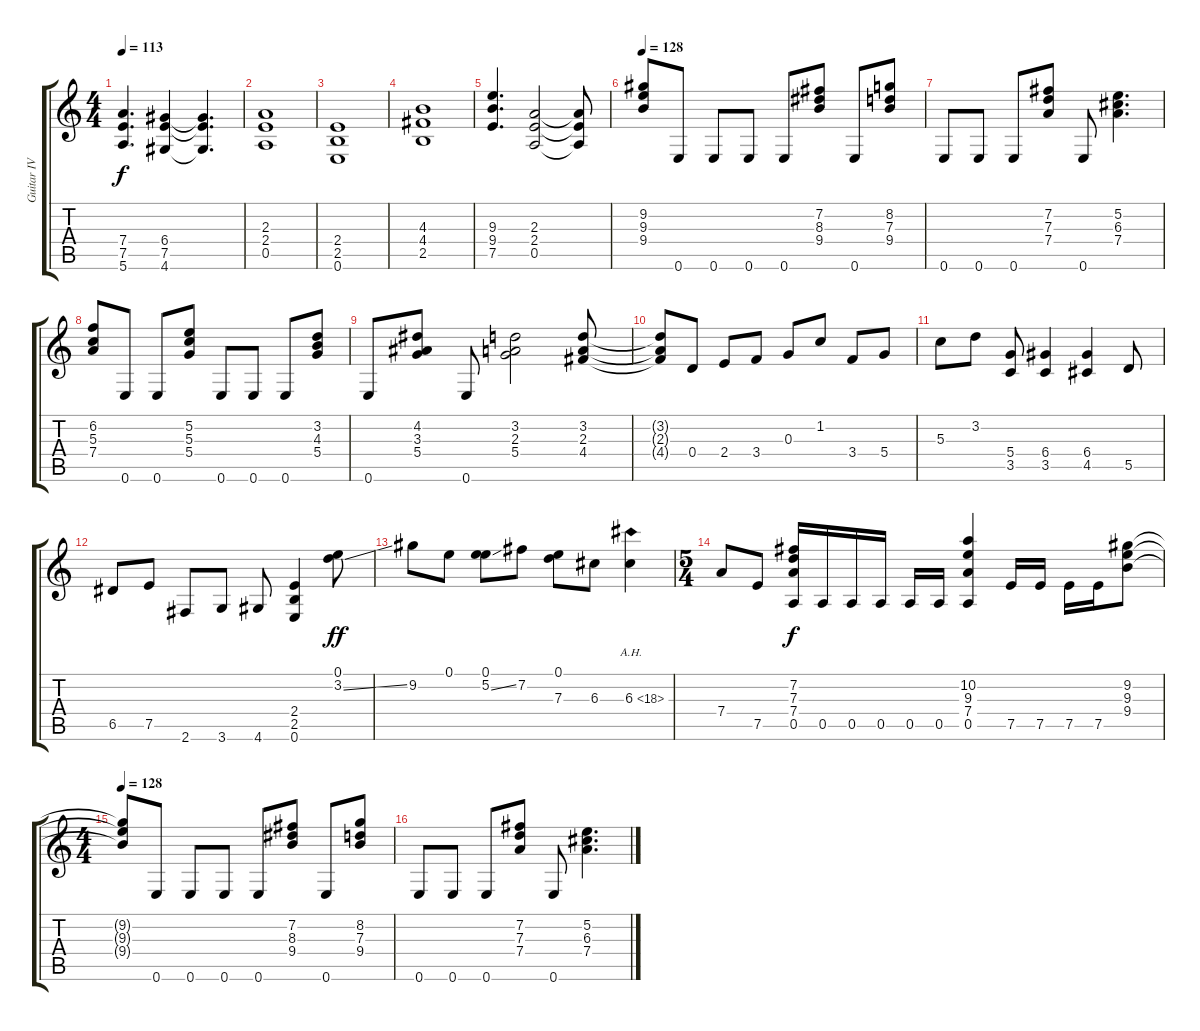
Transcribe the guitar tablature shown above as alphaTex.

\track ("Guitar IV" "Guitar IV") {instrument distortionguitar}
\staff {score tabs}
\tuning (E4 B3 G3 D3 A2 E2) {hide}
\ts (4 4)
\tempo 113
\clef g2
\ks c
(7.4 7.5 5.6).4{d dy f} (6.4 7.5 4.6).4 (6.4{t} 7.5{t} 4.6{t}).4{d} |
(2.3 2.4 0.5).1 |
(2.4 2.5 0.6).1 |
(4.3 4.4 2.5).1 |
(9.3 9.4 7.5).4{d} (2.3 2.4 0.5).2 (2.3{t} 2.4{t} 0.5{t}).8 |
\tempo 128
(9.2 9.3 9.4).8 0.6.8 0.6.8 0.6.8 0.6.8 (7.2 8.3 9.4).8 0.6.8 (8.2 7.3 9.4).8 |
0.6.8 0.6.8 0.6.8 (7.2 7.3 7.4).8 0.6.8 (5.2 6.3 7.4).4{d} |
(6.2 5.3 7.4).8 0.6.8 0.6.8 (5.2 5.3 5.4).8 0.6.8 0.6.8 0.6.8 (3.2 4.3 5.4).8 |
0.6.8 (4.2 3.3 5.4).8 0.6.8 (3.2 2.3 5.4).2 (3.2 2.3 4.4).8 |
(3.2{t} 2.3{t} 4.4{t}).8 0.4.8 2.4.8 3.4.8 0.3.8 1.2.8 3.4.8 5.4.8 |
5.3.8 3.2.8 (5.4 3.5).8 (6.4 3.5).4 (6.4 4.5).4 5.5.8 |
6.5.8 7.5.8 2.6.8 3.6.8 4.6.8 (2.4 2.5 0.6).4 (0.1 3.2{ss}).8{dy ff} |
9.2.8 0.1.8 (0.1 5.2{ss}).8 7.2.8 (0.1 7.3).8 6.3.8 6.3{ah 12}.4 |
\ts (5 4)
7.4.8 7.5.8 (7.2 7.3 7.4 0.5).16{dy f} 0.5.16 0.5.16 0.5.16 0.5.16 0.5.16 (10.2 9.3 7.4 0.5).4 7.5.16 7.5.16 7.5.16 7.5.16 (9.2 9.3 9.4).8 |
\ts (4 4)
\tempo 128
(9.2{t} 9.3{t} 9.4{t}).8 0.6.8 0.6.8 0.6.8 0.6.8 (7.2 8.3 9.4).8 0.6.8 (8.2 7.3 9.4).8 |
0.6.8 0.6.8 0.6.8 (7.2 7.3 7.4).8 0.6.8 (5.2 6.3 7.4).4{d}
